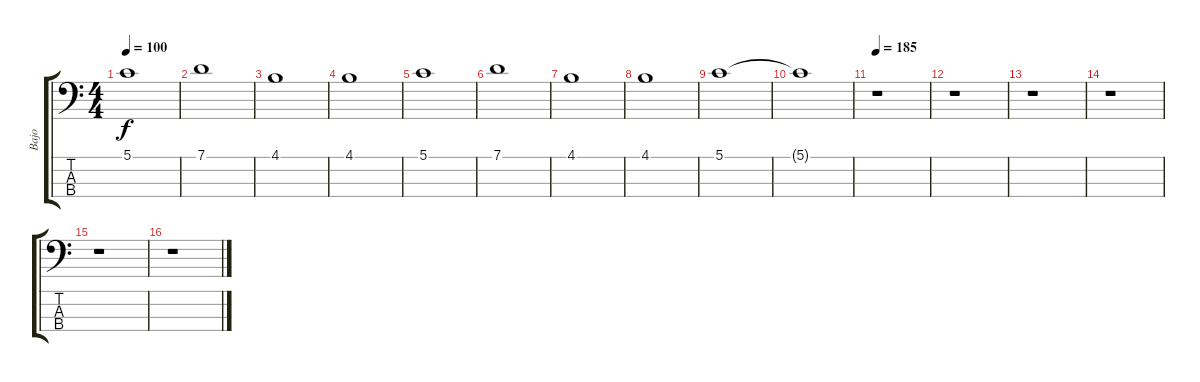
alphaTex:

\track ("Bajo" "Bajo") {instrument electricbasspick}
\staff {score tabs}
\tuning (G2 D2 A1 E1) {hide}
\ts (4 4)
\tempo 100
\clef f4
\ks c
5.1.1{dy f} |
7.1.1 |
4.1.1 |
4.1.1 |
5.1.1 |
7.1.1 |
4.1.1 |
4.1.1 |
5.1.1 |
5.1{t}.1 |
\tempo 185
r.1 |
r.1 |
r.1 |
r.1 |
r.1 |
r.1
